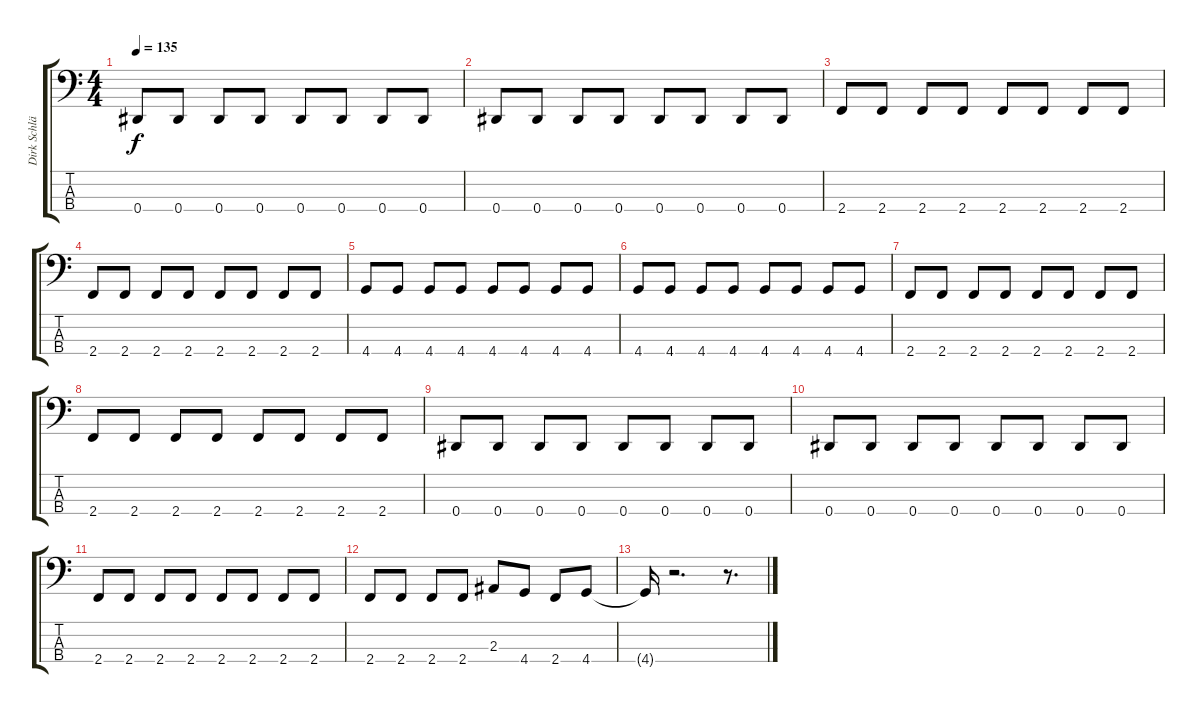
\track ("Dirk Schlächter" "Dirk Schlä") {instrument electricbasspick}
\staff {score tabs}
\tuning (Gb2 Db2 Ab1 Eb1) {hide}
\ts (4 4)
\tempo 135
\clef f4
\ks c
0.4.8{dy f} 0.4.8 0.4.8 0.4.8 0.4.8 0.4.8 0.4.8 0.4.8 |
0.4.8 0.4.8 0.4.8 0.4.8 0.4.8 0.4.8 0.4.8 0.4.8 |
2.4.8 2.4.8 2.4.8 2.4.8 2.4.8 2.4.8 2.4.8 2.4.8 |
2.4.8 2.4.8 2.4.8 2.4.8 2.4.8 2.4.8 2.4.8 2.4.8 |
4.4.8 4.4.8 4.4.8 4.4.8 4.4.8 4.4.8 4.4.8 4.4.8 |
4.4.8 4.4.8 4.4.8 4.4.8 4.4.8 4.4.8 4.4.8 4.4.8 |
2.4.8 2.4.8 2.4.8 2.4.8 2.4.8 2.4.8 2.4.8 2.4.8 |
2.4.8 2.4.8 2.4.8 2.4.8 2.4.8 2.4.8 2.4.8 2.4.8 |
0.4.8 0.4.8 0.4.8 0.4.8 0.4.8 0.4.8 0.4.8 0.4.8 |
0.4.8 0.4.8 0.4.8 0.4.8 0.4.8 0.4.8 0.4.8 0.4.8 |
2.4.8 2.4.8 2.4.8 2.4.8 2.4.8 2.4.8 2.4.8 2.4.8 |
2.4.8 2.4.8 2.4.8 2.4.8 2.3.8 4.4.8 2.4.8 4.4.8 |
4.4{t}.16 r.2{d} r.8{d}
